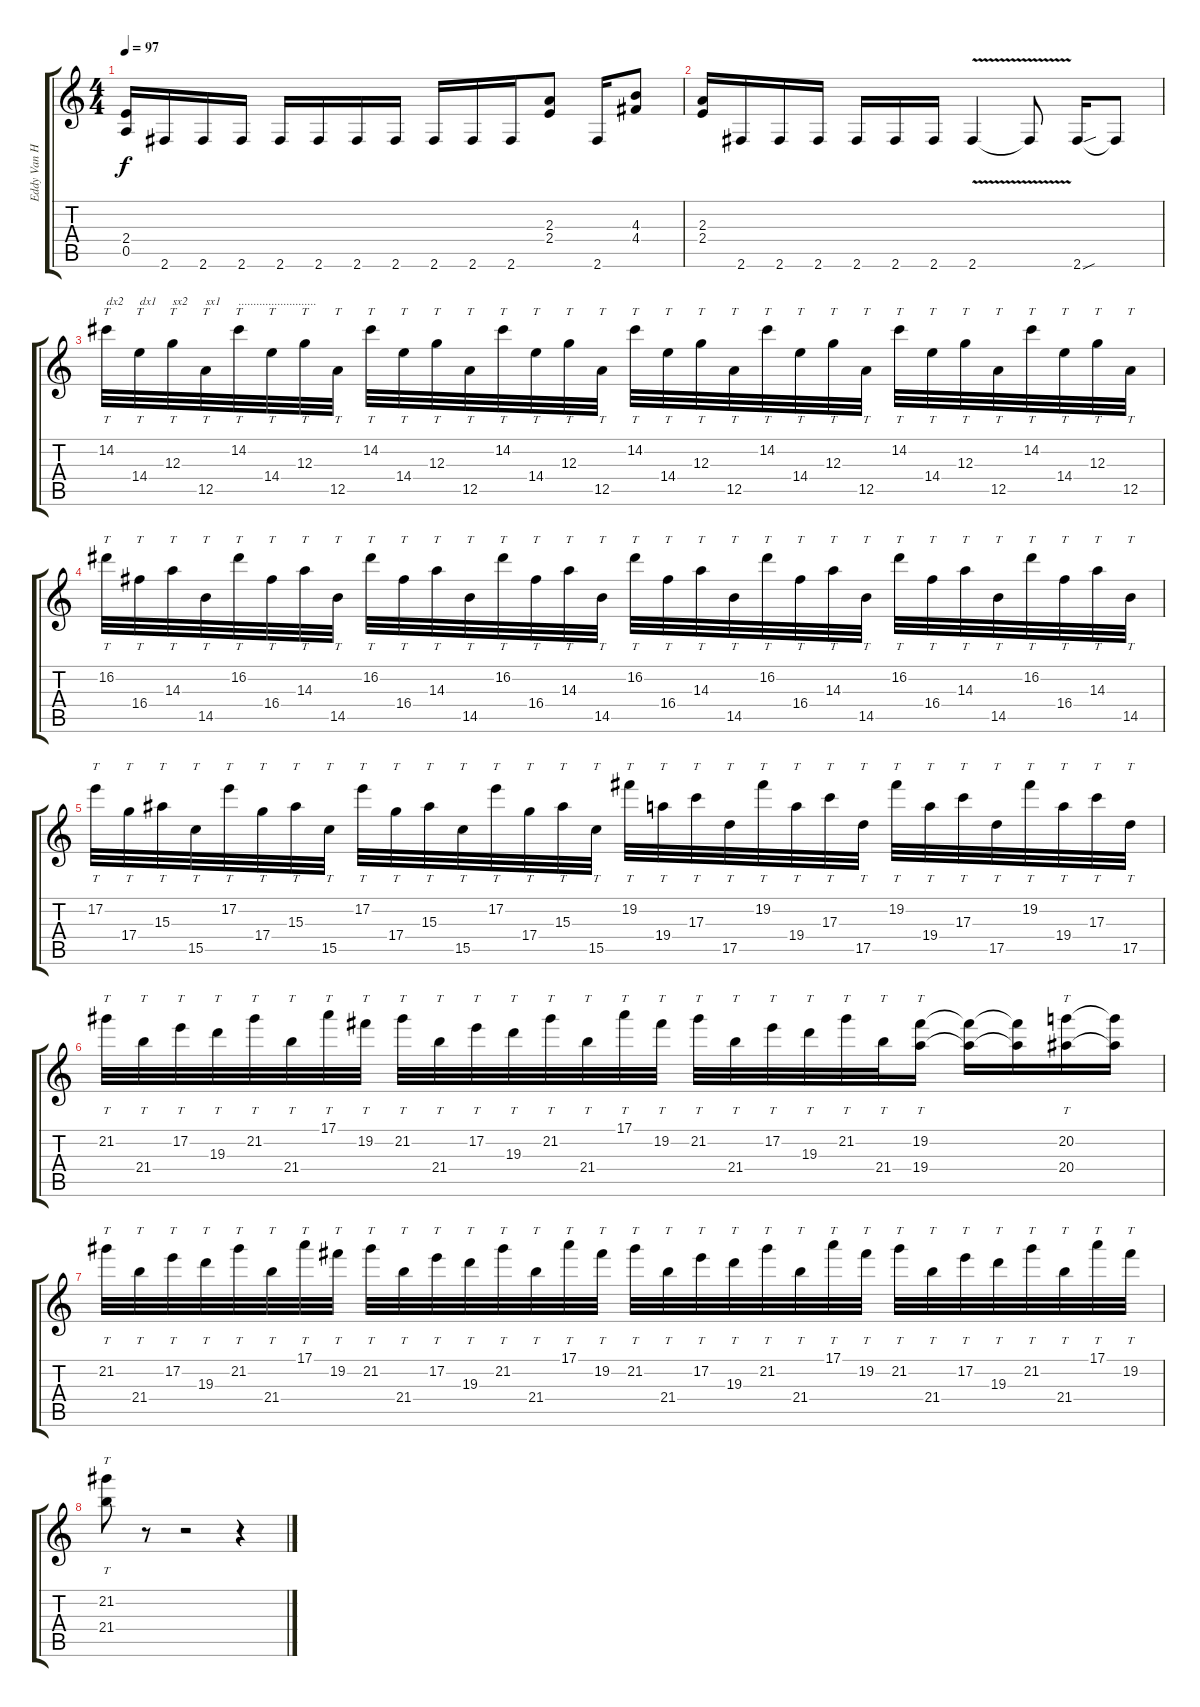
\track ("Eddy Van Halen" "Eddy Van H") {instrument distortionguitar}
\staff {score tabs}
\tuning (E4 B3 G3 D3 A2 E2) {hide}
\ts (4 4)
\tempo 97
\clef g2
\ks c
(2.4 0.5).16{dy f} 2.6.16 2.6.16 2.6.16 2.6.16 2.6.16 2.6.16 2.6.16 2.6.16 2.6.16 2.6.16 (2.3 2.4).8 2.6.16 (4.3 4.4).8 |
(2.3 2.4).16 2.6.16 2.6.16 2.6.16 2.6.16 2.6.16 2.6.16 2.6{v}.4 2.6{t}.8 2.6{sou}.16 2.6{t}.8 |
14.2.32{tt txt "dx2"} 14.4.32{tt txt "dx1"} 12.3.32{tt txt "sx2"} 12.5.32{tt txt "sx1"} 14.2.32{tt txt ".........................."} 14.4.32{tt} 12.3.32{tt} 12.5.32{tt} 14.2.32{tt} 14.4.32{tt} 12.3.32{tt} 12.5.32{tt} 14.2.32{tt} 14.4.32{tt} 12.3.32{tt} 12.5.32{tt} 14.2.32{tt} 14.4.32{tt} 12.3.32{tt} 12.5.32{tt} 14.2.32{tt} 14.4.32{tt} 12.3.32{tt} 12.5.32{tt} 14.2.32{tt} 14.4.32{tt} 12.3.32{tt} 12.5.32{tt} 14.2.32{tt} 14.4.32{tt} 12.3.32{tt} 12.5.32{tt} |
16.2.32{tt} 16.4.32{tt} 14.3.32{tt} 14.5.32{tt} 16.2.32{tt} 16.4.32{tt} 14.3.32{tt} 14.5.32{tt} 16.2.32{tt} 16.4.32{tt} 14.3.32{tt} 14.5.32{tt} 16.2.32{tt} 16.4.32{tt} 14.3.32{tt} 14.5.32{tt} 16.2.32{tt} 16.4.32{tt} 14.3.32{tt} 14.5.32{tt} 16.2.32{tt} 16.4.32{tt} 14.3.32{tt} 14.5.32{tt} 16.2.32{tt} 16.4.32{tt} 14.3.32{tt} 14.5.32{tt} 16.2.32{tt} 16.4.32{tt} 14.3.32{tt} 14.5.32{tt} |
17.2.32{tt} 17.4.32{tt} 15.3.32{tt} 15.5.32{tt} 17.2.32{tt} 17.4.32{tt} 15.3.32{tt} 15.5.32{tt} 17.2.32{tt} 17.4.32{tt} 15.3.32{tt} 15.5.32{tt} 17.2.32{tt} 17.4.32{tt} 15.3.32{tt} 15.5.32{tt} 19.2.32{tt} 19.4.32{tt} 17.3.32{tt} 17.5.32{tt} 19.2.32{tt} 19.4.32{tt} 17.3.32{tt} 17.5.32{tt} 19.2.32{tt} 19.4.32{tt} 17.3.32{tt} 17.5.32{tt} 19.2.32{tt} 19.4.32{tt} 17.3.32{tt} 17.5.32{tt} |
21.2.32{tt} 21.4.32{tt} 17.2.32{tt} 19.3.32{tt} 21.2.32{tt} 21.4.32{tt} 17.1.32{tt} 19.2.32{tt} 21.2.32{tt} 21.4.32{tt} 17.2.32{tt} 19.3.32{tt} 21.2.32{tt} 21.4.32{tt} 17.1.32{tt} 19.2.32{tt} 21.2.32{tt} 21.4.32{tt} 17.2.32{tt} 19.3.32{tt} 21.2.32{tt} 21.4.32{tt} (19.2 19.4).16{tt} (19.2{t} 19.4{t}).16 (19.2{t} 19.4{t}).16 (20.2 20.4).16{tt} (20.2{t} 20.4{t}).16 |
21.2.32{tt} 21.4.32{tt} 17.2.32{tt} 19.3.32{tt} 21.2.32{tt} 21.4.32{tt} 17.1.32{tt} 19.2.32{tt} 21.2.32{tt} 21.4.32{tt} 17.2.32{tt} 19.3.32{tt} 21.2.32{tt} 21.4.32{tt} 17.1.32{tt} 19.2.32{tt} 21.2.32{tt} 21.4.32{tt} 17.2.32{tt} 19.3.32{tt} 21.2.32{tt} 21.4.32{tt} 17.1.32{tt} 19.2.32{tt} 21.2.32{tt} 21.4.32{tt} 17.2.32{tt} 19.3.32{tt} 21.2.32{tt} 21.4.32{tt} 17.1.32{tt} 19.2.32{tt} |
(21.2 21.4).8{tt} r.8 r.2 r.4
